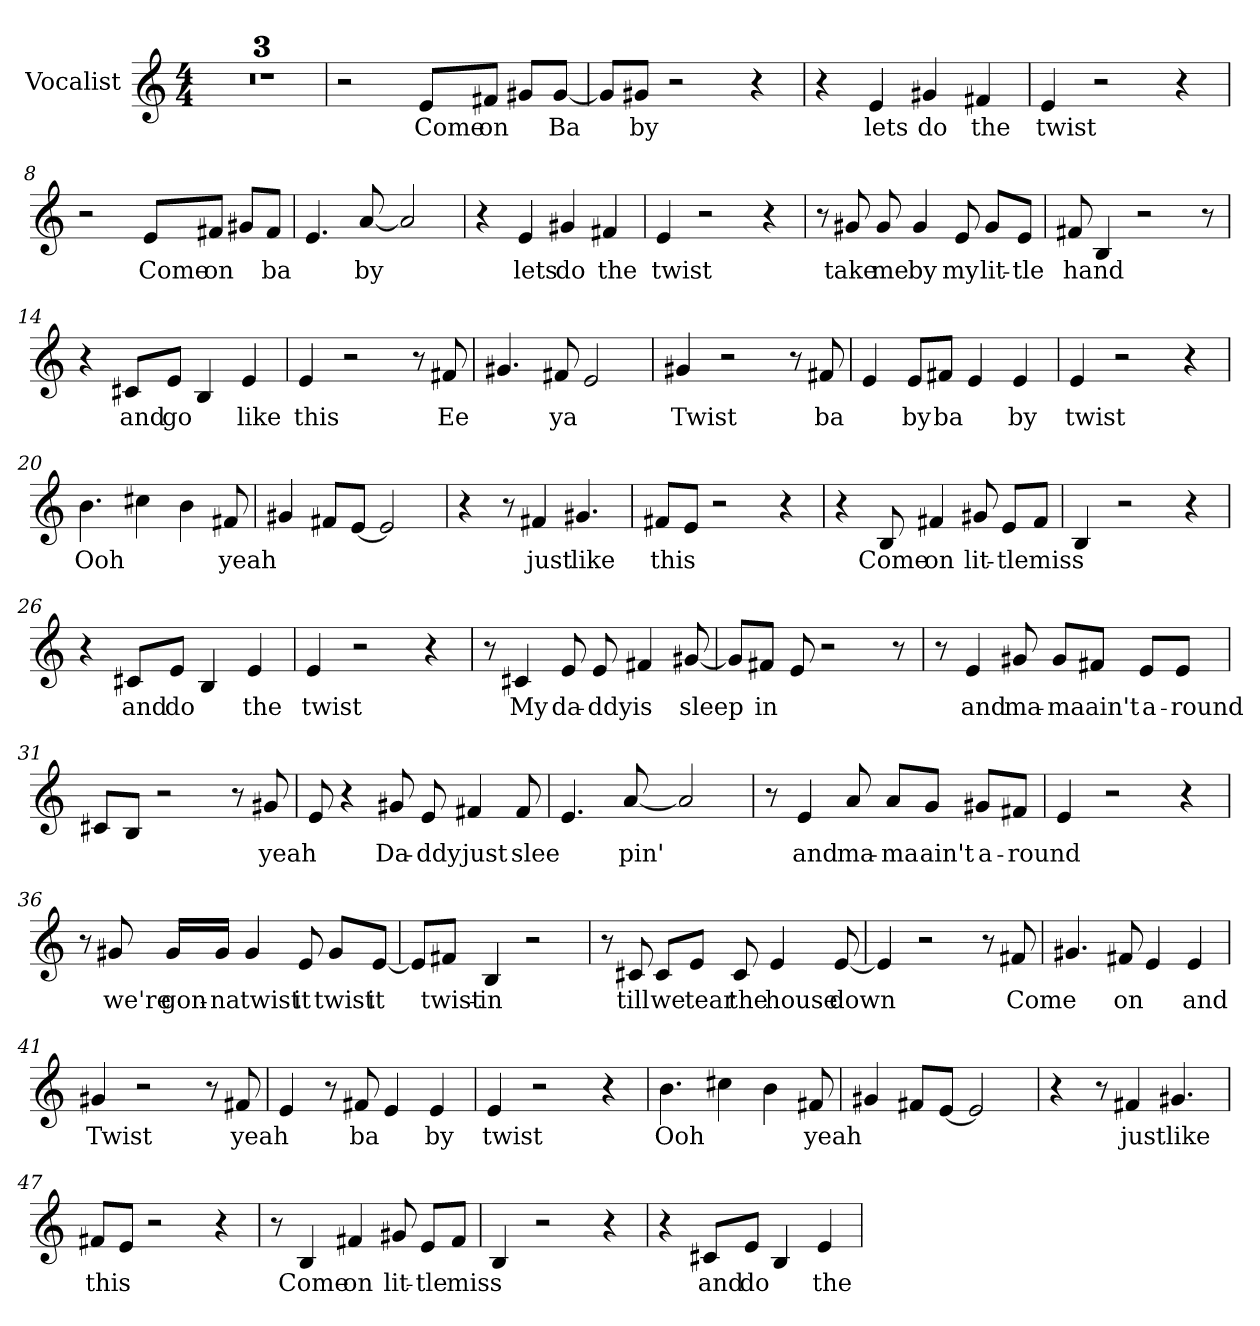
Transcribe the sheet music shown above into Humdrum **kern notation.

**kern	**text
*part1	*part1
*staff1	*staff1
*I"Vocalist	*
*clefG2	*
*M4/4	*
=1	=1
*clefG2	*
*M4/4	*
1r	.
=2	=2
1r	.
=3	=3
1r	.
=4	=4
2r	.
8e/L	Come
8f#X/J	on
8g#X/L	_
[8g#/J	-Ba
=5	=5
8g#/L]	_
8g#X/J	by
2r	.
4r	.
=6	=6
4r	.
4e	lets
4g#X	do
4f#X	the
=7	=7
4e	twist
2r	.
4r	.
=8	=8
2r	.
8e/L	Come
8f#X/J	on
8g#X/L	_
8f#/J	ba-
=9	=9
4.e	_
[8a	-by
2a]	_
=10	=10
4r	.
4e	lets
4g#X	do
4f#X	the
=11	=11
4e	twist
2r	.
4r	.
=12	=12
8r	.
8g#X	take
8g#	me
4g#	by
8e	my
8g#/L	lit-
8e/J	-tle
=13	=13
8f#X	hand
4B	_
2r	.
8r	.
=14	=14
4r	.
8c#X/L	and
8e/J	go
4B	_
4e	like
=15	=15
4e	this
2r	.
8r	.
8f#X	Ee
=16	=16
4.g#X	_
8f#X	ya
2e	_
=17	=17
4g#X	Twist
2r	.
8r	.
8f#X	-ba-
=18	=18
4e	_
8e/L	-by
8f#X/J	ba-
4e	_
4e	by
=19	=19
4e	twist
2r	.
4r	.
=20	=20
4.b	Ooh
4cc#X	_
4b	_
8f#X	yeah
=21	=21
4g#X	_
8f#X/L	_
[8e/J	_
2e]	_
=22	=22
4r	.
8r	.
4f#X	just
4.g#X	like
=23	=23
8f#X/L	this
8e/J	_
2r	.
4r	.
=24	=24
4r	.
8B	Come
4f#X	on
8g#X	lit-
8e/L	-tle
8f#/J	miss
=25	=25
4B	_
2r	.
4r	.
=26	=26
4r	.
8c#X/L	and
8e/J	do
4B	_
4e	the
=27	=27
4e	twist
2r	.
4r	.
=28	=28
8r	.
4c#X	My
8e	da-
8e	-ddy
4f#X	is
[8g#X	sleep-
=29	=29
8g#/L]	_
8f#X/J	-in
8e	_
2r	.
8r	.
=30	=30
8r	.
4e	and
8g#X	ma-
8g#/L	-ma
8f#X/J	ain't
8e/L	a-
8e/J	-round
=31	=31
8c#X/L	_
8B/J	_
2r	.
8r	.
8g#X	yeah
=32	=32
8e	_
4r	.
8g#X	Da-
8e	-ddy
4f#X	just
8f#	slee-
=33	=33
4.e	_
[8a	pin'
2a]	_
=34	=34
8r	.
4e	and
8a	ma-
8a/L	-ma
8g/J	ain't
8g#X/L	a-
8f#X/J	-round
=35	=35
4e	_
2r	.
4r	.
=36	=36
8r	.
8g#X	we're
16g#/LL	gon-
16g#/JJ	-na
4g#	twist
8e	it
8g#/L	twist
[8e/J	it
=37	=37
8e/L]	_
8f#X/J	twist-
4B	-in
2r	.
=38	=38
8r	.
8c#X	till
8c#/L	we
8e/J	tear
8c#	the
4e	house
[8e	down
=39	=39
4e]	_
2r	.
8r	.
8f#X	Come
=40	=40
4.g#X	_
8f#X	on
4e	_
4e	and
=41	=41
4g#X	Twist
2r	.
8r	.
8f#X	yeah
=42	=42
4e	_
8r	.
8f#X	ba-
4e	_
4e	-by
=43	=43
4e	twist
2r	.
4r	.
=44	=44
4.b	Ooh
4cc#X	_
4b	_
8f#X	yeah
=45	=45
4g#X	_
8f#X/L	_
[8e/J	_
2e]	_
=46	=46
4r	.
8r	.
4f#X	just
4.g#X	like
=47	=47
8f#X/L	this
8e/J	_
2r	.
4r	.
=48	=48
8r	.
4B	Come
4f#X	on
8g#X	lit-
8e/L	-tle
8f#/J	miss
=49	=49
4B	_
2r	.
4r	.
=50	=50
4r	.
8c#X/L	and
8e/J	do
4B	_
4e	the
=	=
*-	*-
